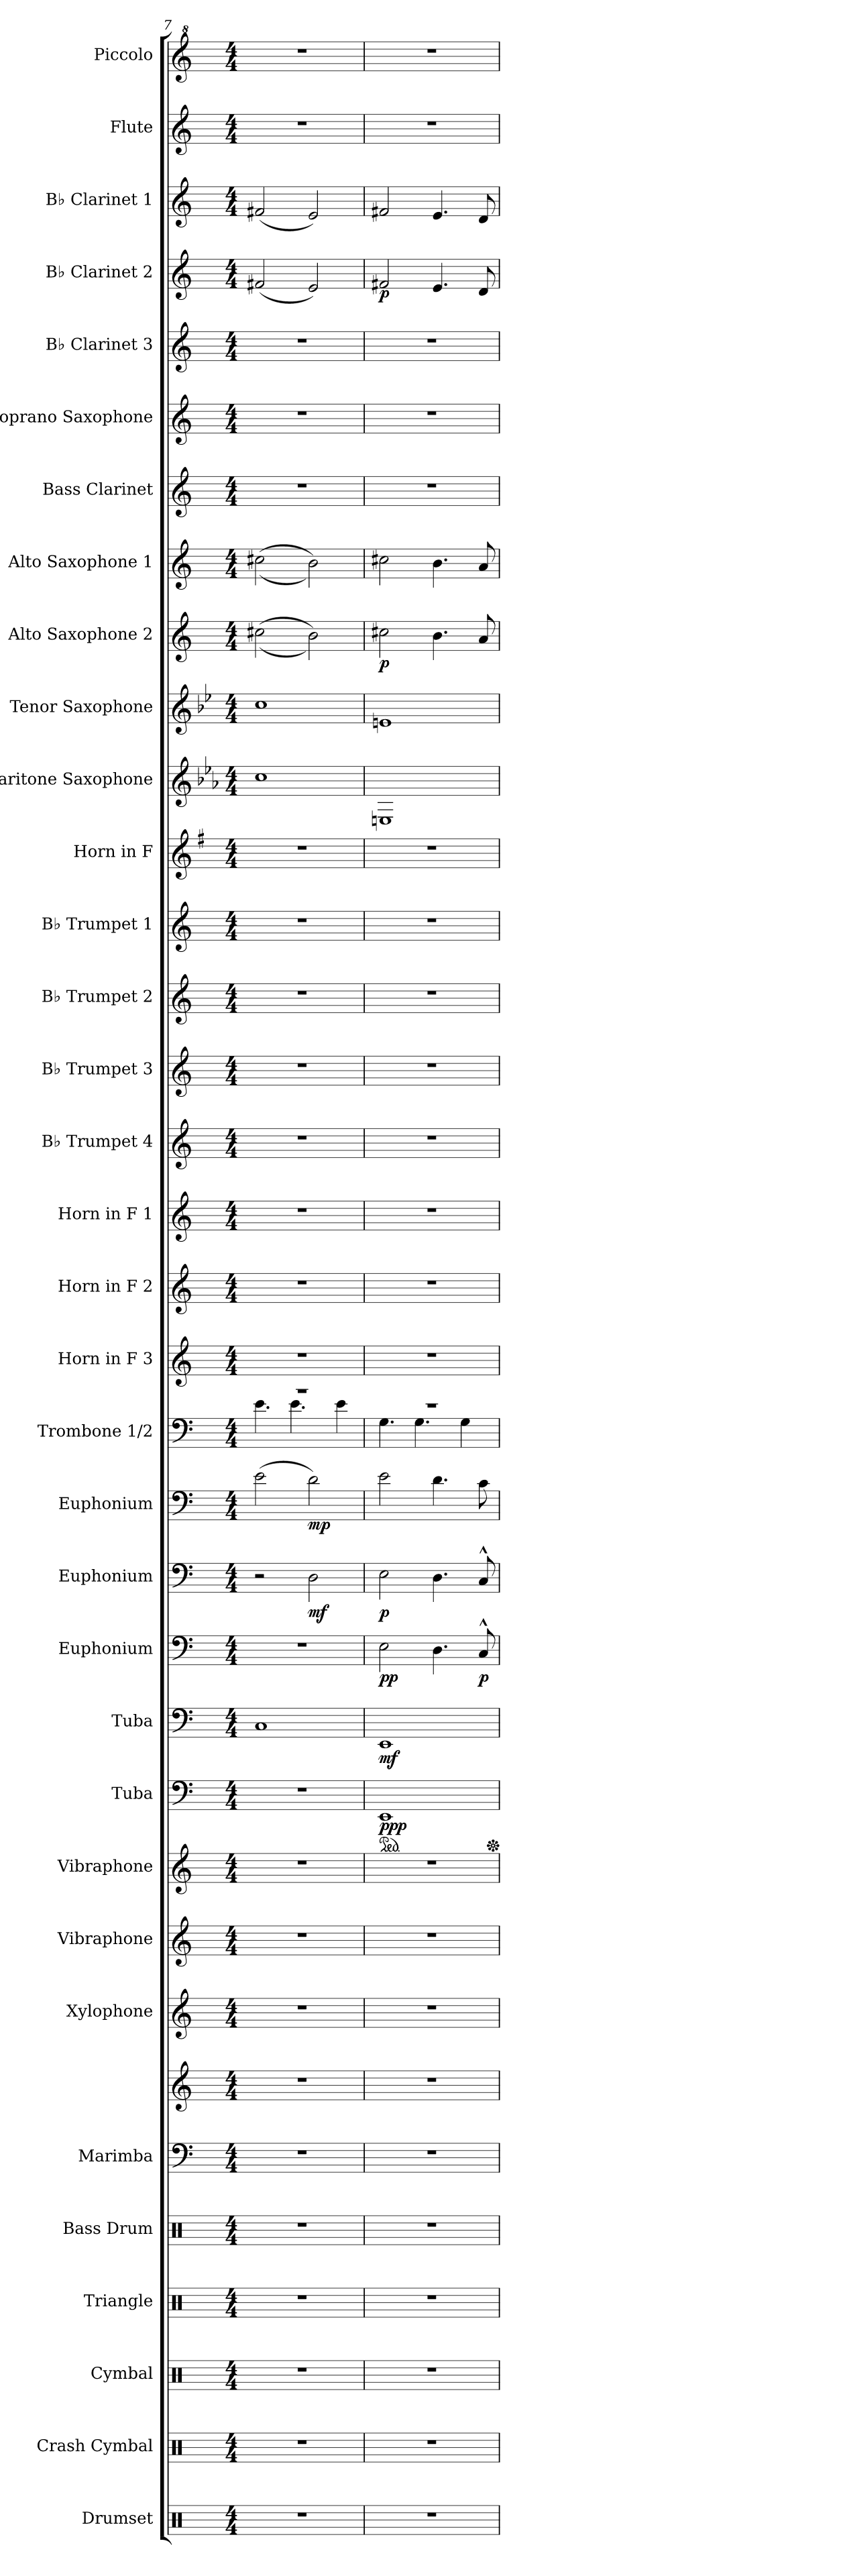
**kern	**kern	**kern	**kern	**kern	**kern	**kern	**kern	**kern	**kern	**kern	**dynam	**kern	**dynam	**kern	**dynam	**kern	**dynam	**kern	**dynam	**kern	**kern	**kern	**kern	**kern	**kern	**kern	**kern	**kern	**kern	**kern	**kern	**dynam	**kern	**kern	**kern	**kern	**kern	**dynam	**kern	**kern	**kern
*part34	*part33	*part32	*part31	*part30	*part29	*part29	*part28	*part27	*part26	*part25	*part25	*part24	*part24	*part23	*part23	*part22	*part22	*part21	*part21	*part20	*part19	*part18	*part17	*part16	*part15	*part14	*part13	*part12	*part11	*part10	*part9	*part9	*part8	*part7	*part6	*part5	*part4	*part4	*part3	*part2	*part1
*staff35	*staff34	*staff33	*staff32	*staff31	*staff30	*staff29	*staff28	*staff27	*staff26	*staff25	*staff25	*staff24	*staff24	*staff23	*staff23	*staff22	*staff22	*staff21	*staff21	*staff20	*staff19	*staff18	*staff17	*staff16	*staff15	*staff14	*staff13	*staff12	*staff11	*staff10	*staff9	*staff9	*staff8	*staff7	*staff6	*staff5	*staff4	*staff4	*staff3	*staff2	*staff1
*I"Drumset	*I"Crash Cymbal	*I"Cymbal	*I"Triangle	*I"Bass Drum	*I"Marimba	*	*I"Xylophone	*I"Vibraphone	*I"Vibraphone	*I"Tuba	*	*I"Tuba	*	*I"Euphonium	*	*I"Euphonium	*	*I"Euphonium	*	*I"Trombone 1/2	*I"Horn in F 3	*I"Horn in F 2	*I"Horn in F 1	*I"B♭ Trumpet 4	*I"B♭ Trumpet 3	*I"B♭ Trumpet 2	*I"B♭ Trumpet 1	*I"Horn in F	*I"Baritone Saxophone	*I"Tenor Saxophone	*I"Alto Saxophone 2	*	*I"Alto Saxophone 1	*I"Bass Clarinet	*I"Soprano Saxophone	*I"B♭ Clarinet 3	*I"B♭ Clarinet 2	*	*I"B♭ Clarinet 1	*I"Flute	*I"Piccolo
*I'Drs.	*I'Cr. Cym.	*I'Cym.	*I'Trgl.	*I'B. Dr.	*I'Mrm.	*	*I'Xyl.	*I'Vib.	*I'Vib.	*I'Tba.	*	*I'Tba.	*	*I'Euph.	*	*I'Euph.	*	*I'Euph.	*	*I'Tbn. 1/2	*	*	*	*I'B♭ Tpt. 4	*I'B♭ Tpt. 3	*I'B♭ Tpt. 2	*I'B♭ Tpt. 1	*	*I'Bar. Sax.	*I'T. Sax.	*I'A. Sax. 2	*	*I'A. Sax. 1	*I'B. Cl.	*I'S. Sax.	*I'B♭ Cl. 3	*I'B♭ Cl. 2	*	*I'B♭ Cl. 1	*I'Fl.	*I'Picc.
*clefX	*clefX	*clefX	*clefX	*clefX	*clefF4	*clefG2	*clefG2	*clefG2	*clefG2	*clefF4	*	*clefF4	*	*clefF4	*	*clefF4	*	*clefF4	*	*clefF4	*clefG2	*clefG2	*clefG2	*clefG2	*clefG2	*clefG2	*clefG2	*clefG2	*clefG2	*clefG2	*clefG2	*	*clefG2	*clefG2	*clefG2	*clefG2	*clefG2	*	*clefG2	*clefG2	*clefG^2
*	*	*	*	*	*	*	*ITrd-7c-12	*	*	*	*	*	*	*	*	*	*	*	*	*	*ITrd4c7	*ITrd4c7	*ITrd4c7	*ITrd1c2	*ITrd1c2	*ITrd1c2	*ITrd1c2	*ITrd4c7	*ITrd12c21	*ITrd8c14	*ITrd5c9	*	*ITrd5c9	*ITrd8c14	*ITrd1c2	*ITrd1c2	*ITrd1c2	*	*ITrd1c2	*	*ITrd-7c-12
*k[]	*k[]	*k[]	*k[]	*k[]	*k[]	*k[]	*k[]	*k[]	*k[]	*k[]	*	*k[]	*	*k[]	*	*k[]	*	*k[]	*	*k[]	*k[b-]	*k[b-]	*k[b-]	*k[b-e-]	*k[b-e-]	*k[b-e-]	*k[b-e-]	*k[]	*k[b-e-a-]	*k[b-e-]	*k[b-e-a-]	*	*k[b-e-a-]	*k[]	*k[b-e-]	*k[b-e-]	*k[b-e-]	*	*k[b-e-]	*k[]	*k[]
*M4/4	*M4/4	*M4/4	*M4/4	*M4/4	*M4/4	*M4/4	*M4/4	*M4/4	*M4/4	*M4/4	*	*M4/4	*	*M4/4	*	*M4/4	*	*M4/4	*	*M4/4	*M4/4	*M4/4	*M4/4	*M4/4	*M4/4	*M4/4	*M4/4	*M4/4	*M4/4	*M4/4	*M4/4	*	*M4/4	*M4/4	*M4/4	*M4/4	*M4/4	*	*M4/4	*M4/4	*M4/4
=7	=7	=7	=7	=7	=7	=7	=7	=7	=7	=7	=7	=7	=7	=7	=7	=7	=7	=7	=7	=7	=7	=7	=7	=7	=7	=7	=7	=7	=7	=7	=7	=7	=7	=7	=7	=7	=7	=7	=7	=7	=7
*	*	*	*	*	*	*	*	*	*	*	*	*	*	*	*	*	*	*	*	*^	*	*	*	*	*	*	*	*	*	*	*	*	*	*	*	*	*	*	*	*	*
1r	1r	1r	1r	1r	1r	1r	1r	1r	1r	1r	.	1C	.	1r	.	2r	.	(2e\	.	1r	4.e\	1r	1r	1r	1r	1r	1r	1r	1r	1c	1c	((2en\	.	((2en\	1r	1r	1r	(2en/	.	(2en/	1r	1r
.	.	.	.	.	.	.	.	.	.	.	.	.	.	.	.	.	.	.	.	.	4.e\	.	.	.	.	.	.	.	.	.	.	.	.	.	.	.	.	.	.	.	.	.
!	!	!	!	!	!	!	!	!	!	!	!	!	!	!	!	!	!LO:DY:b	!	!LO:DY:b	!	!	!	!	!	!	!	!	!	!	!	!	!	!	!	!	!	!	!	!	!	!	!
.	.	.	.	.	.	.	.	.	.	.	.	.	.	.	.	2D\	mf	2d\)	mp	.	.	.	.	.	.	.	.	.	.	.	.	2d\))	.	2d\))	.	.	.	2d/)	.	2d/)	.	.
.	.	.	.	.	.	.	.	.	.	.	.	.	.	.	.	.	.	.	.	.	4e\	.	.	.	.	.	.	.	.	.	.	.	.	.	.	.	.	.	.	.	.	.
=8	=8	=8	=8	=8	=8	=8	=8	=8	=8	=8	=8	=8	=8	=8	=8	=8	=8	=8	=8	=8	=8	=8	=8	=8	=8	=8	=8	=8	=8	=8	=8	=8	=8	=8	=8	=8	=8	=8	=8	=8	=8	=8
*	*	*	*	*	*	*	*	*	*	*ped	*	*	*	*	*	*	*	*	*	*	*	*	*	*	*	*	*	*	*	*	*	*	*	*	*	*	*	*	*	*	*	*
!	!	!	!	!	!	!	!	!	!	!	!LO:DY:b	!	!LO:DY:b	!	!LO:DY:b	!	!LO:DY:b	!	!	!	!	!	!	!	!	!	!	!	!	!	!	!	!LO:DY:b	!	!	!	!	!	!LO:DY:b	!	!	!
1r	1r	1r	1r	1r	1r	1r	1r	1r	1r	1EE	ppp	1EE	mf	2E\	pp	2E\	p	2e\	.	1r	4.G\	1r	1r	1r	1r	1r	1r	1r	1r	1EEn	1En	2en\	p	2en\	1r	1r	1r	2en/	p	2en/	1r	1r
.	.	.	.	.	.	.	.	.	.	.	.	.	.	.	.	.	.	.	.	.	4.G\	.	.	.	.	.	.	.	.	.	.	.	.	.	.	.	.	.	.	.	.	.
.	.	.	.	.	.	.	.	.	.	.	.	.	.	4.D\	.	4.D\	.	4.d\	.	.	.	.	.	.	.	.	.	.	.	.	.	4.d\	.	4.d\	.	.	.	4.d/	.	4.d/	.	.
.	.	.	.	.	.	.	.	.	.	.	.	.	.	.	.	.	.	.	.	.	4G\	.	.	.	.	.	.	.	.	.	.	.	.	.	.	.	.	.	.	.	.	.
!	!	!	!	!	!	!	!	!	!	!	!	!	!	!	!LO:DY:b	!	!	!	!	!	!	!	!	!	!	!	!	!	!	!	!	!	!	!	!	!	!	!	!	!	!	!
.	.	.	.	.	.	.	.	.	.	.	.	.	.	8C^^/	p	8C^^/	.	8c\	.	.	.	.	.	.	.	.	.	.	.	.	.	8c/	.	8c/	.	.	.	8c/	.	8c/	.	.
*	*	*	*	*	*	*	*	*	*	*	*	*	*	*	*	*	*	*	*	*v	*v	*	*	*	*	*	*	*	*	*	*	*	*	*	*	*	*	*	*	*	*	*
*	*	*	*	*	*	*	*	*	*	*Xped	*	*	*	*	*	*	*	*	*	*	*	*	*	*	*	*	*	*	*	*	*	*	*	*	*	*	*	*	*	*	*
=	=	=	=	=	=	=	=	=	=	=	=	=	=	=	=	=	=	=	=	=	=	=	=	=	=	=	=	=	=	=	=	=	=	=	=	=	=	=	=	=	=
*-	*-	*-	*-	*-	*-	*-	*-	*-	*-	*-	*-	*-	*-	*-	*-	*-	*-	*-	*-	*-	*-	*-	*-	*-	*-	*-	*-	*-	*-	*-	*-	*-	*-	*-	*-	*-	*-	*-	*-	*-	*-
